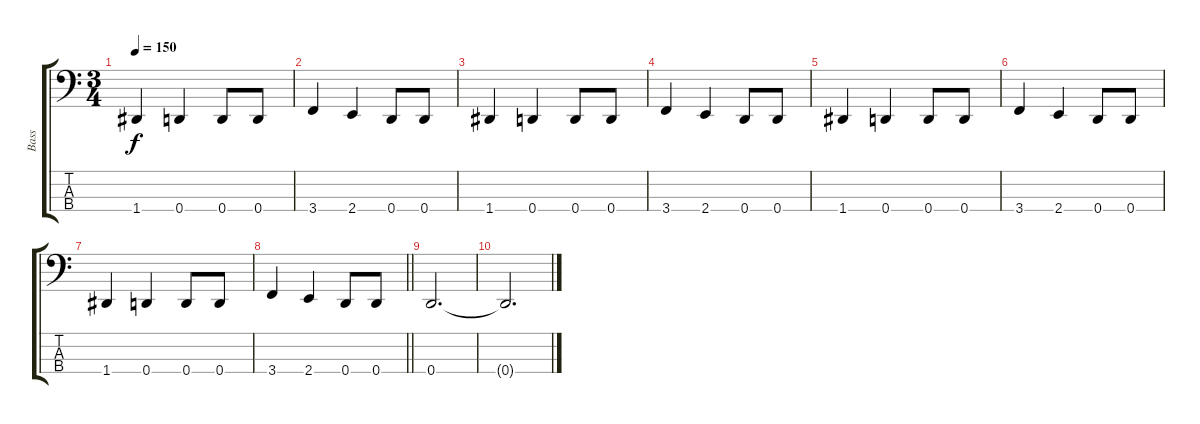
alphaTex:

\track ("Bass" "Bass") {instrument electricbasspick}
\staff {score tabs}
\tuning (G2 D2 A1 D1) {hide}
\ts (3 4)
\tempo 150
\clef f4
\ks c
1.4.4{dy f} 0.4.4 0.4.8 0.4.8 |
3.4.4 2.4.4 0.4.8 0.4.8 |
1.4.4 0.4.4 0.4.8 0.4.8 |
3.4.4 2.4.4 0.4.8 0.4.8 |
1.4.4 0.4.4 0.4.8 0.4.8 |
3.4.4 2.4.4 0.4.8 0.4.8 |
1.4.4 0.4.4 0.4.8 0.4.8 |
\barLineRight lightlight
3.4.4 2.4.4 0.4.8 0.4.8 |
0.4.2{d} |
0.4{t}.2{d}
